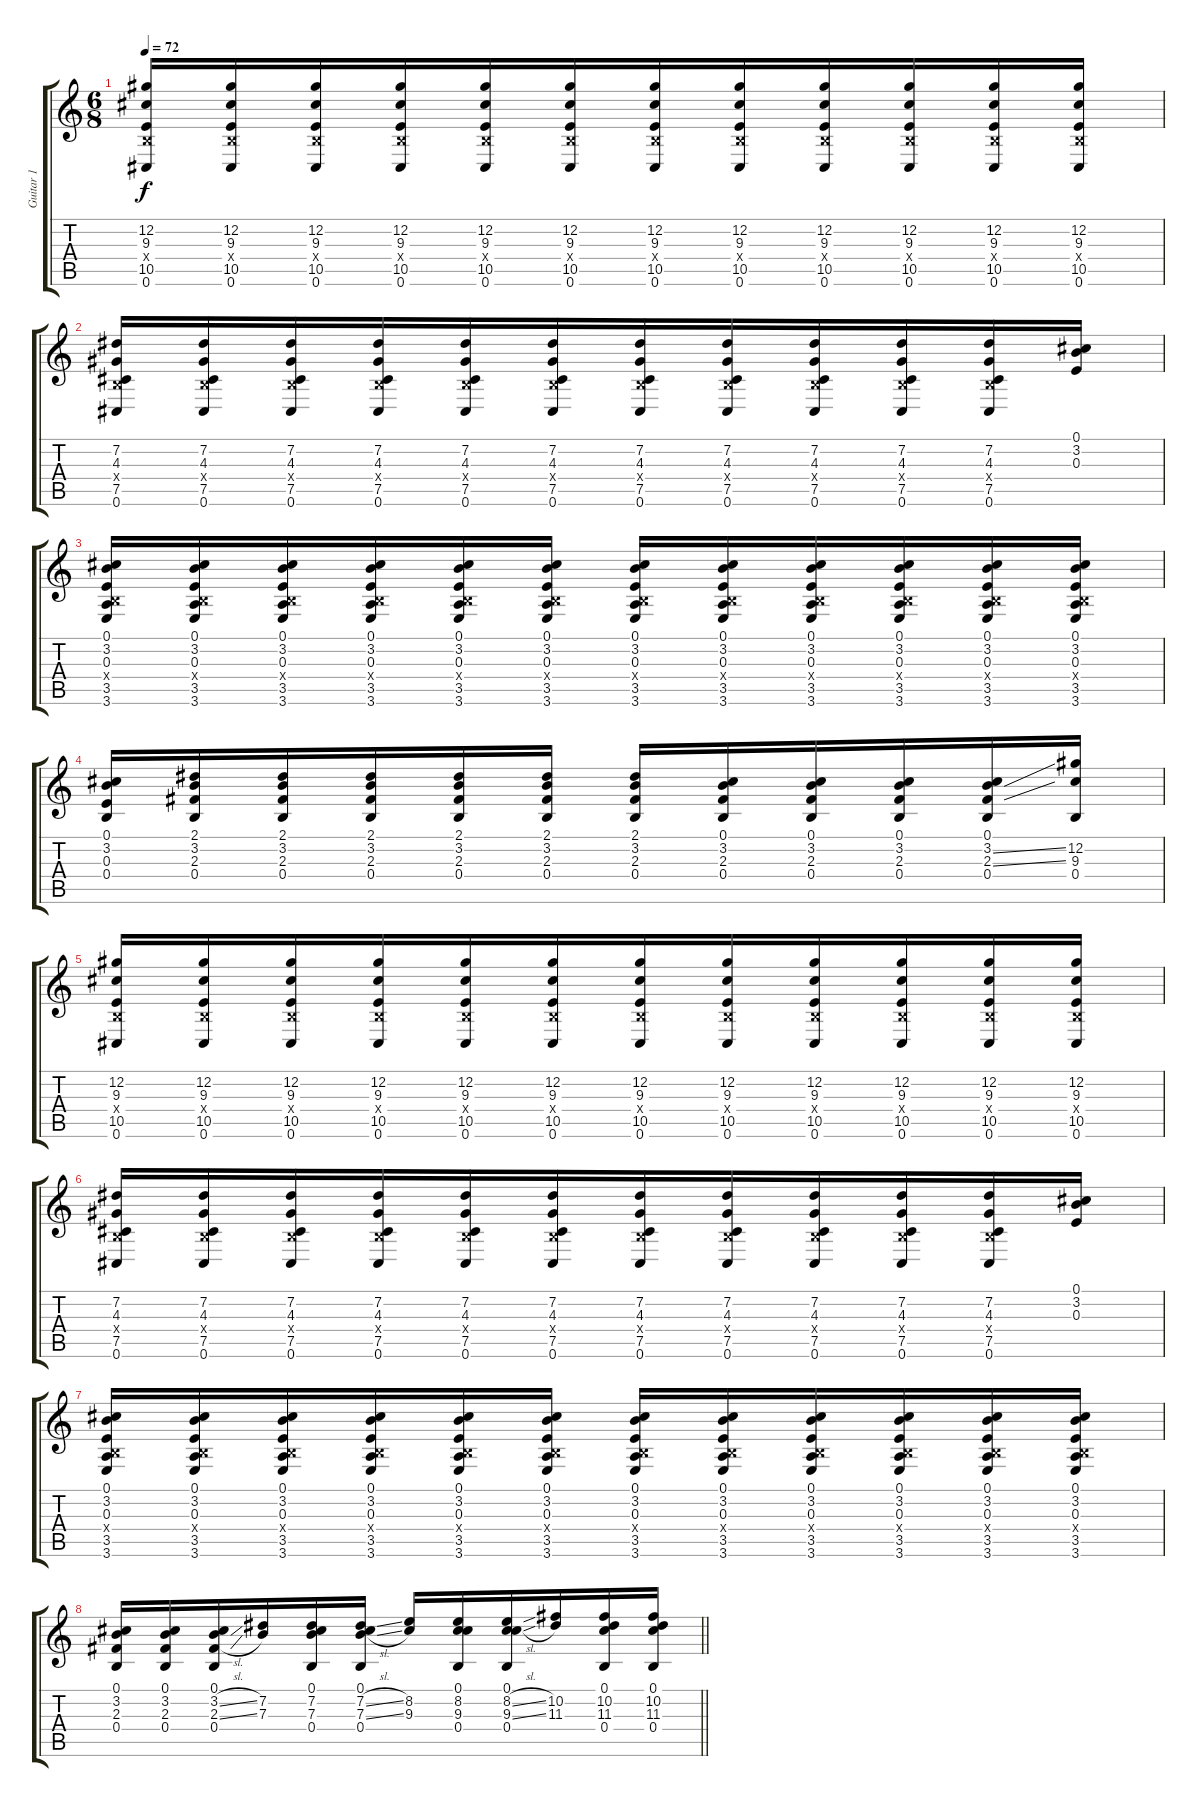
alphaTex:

\track ("Guitar 1" "Guitar 1") {instrument acousticguitarsteel}
\staff {score tabs}
\tuning (Db4 Ab3 E3 B2 Gb2 Db2) {hide}
\ts (6 8)
\tempo 72
\clef g2
\ks c
(12.2 9.3 0.4{x} 10.5 0.6).16{dy f beam merge} (12.2 9.3 0.4{x} 10.5 0.6).16{beam merge} (12.2 9.3 0.4{x} 10.5 0.6).16{beam merge} (12.2 9.3 0.4{x} 10.5 0.6).16{beam merge} (12.2 9.3 0.4{x} 10.5 0.6).16{beam merge} (12.2 9.3 0.4{x} 10.5 0.6).16{beam merge} (12.2 9.3 0.4{x} 10.5 0.6).16{beam merge} (12.2 9.3 0.4{x} 10.5 0.6).16{beam merge} (12.2 9.3 0.4{x} 10.5 0.6).16{beam merge} (12.2 9.3 0.4{x} 10.5 0.6).16{beam merge} (12.2 9.3 0.4{x} 10.5 0.6).16{beam merge} (12.2 9.3 0.4{x} 10.5 0.6).16 |
(7.2 4.3 0.4{x} 7.5 0.6).16 (7.2 4.3 0.4{x} 7.5 0.6).16 (7.2 4.3 0.4{x} 7.5 0.6).16 (7.2 4.3 0.4{x} 7.5 0.6).16{beam merge} (7.2 4.3 0.4{x} 7.5 0.6).16{beam merge} (7.2 4.3 0.4{x} 7.5 0.6).16{beam merge} (7.2 4.3 0.4{x} 7.5 0.6).16{beam merge} (7.2 4.3 0.4{x} 7.5 0.6).16 (7.2 4.3 0.4{x} 7.5 0.6).16 (7.2 4.3 0.4{x} 7.5 0.6).16 (7.2 4.3 0.4{x} 7.5 0.6).16 (0.1 3.2 0.3).16 |
(0.1 3.2 0.3 0.4{x} 3.5 3.6).16 (0.1 3.2 0.3 0.4{x} 3.5 3.6).16 (0.1 3.2 0.3 0.4{x} 3.5 3.6).16{beam merge} (0.1 3.2 0.3 0.4{x} 3.5 3.6).16 (0.1 3.2 0.3 0.4{x} 3.5 3.6).16{beam merge} (0.1 3.2 0.3 0.4{x} 3.5 3.6).16 (0.1 3.2 0.3 0.4{x} 3.5 3.6).16 (0.1 3.2 0.3 0.4{x} 3.5 3.6).16 (0.1 3.2 0.3 0.4{x} 3.5 3.6).16{beam merge} (0.1 3.2 0.3 0.4{x} 3.5 3.6).16 (0.1 3.2 0.3 0.4{x} 3.5 3.6).16 (0.1 3.2 0.3 0.4{x} 3.5 3.6).16 |
(0.1 3.2 0.3 0.4).16{beam merge} (2.1 3.2 2.3 0.4).16 (2.1 3.2 2.3 0.4).16 (2.1 3.2 2.3 0.4).16{beam merge} (2.1 3.2 2.3 0.4).16 (2.1 3.2 2.3 0.4).16 (2.1 3.2 2.3 0.4).16{beam merge} (0.1 3.2 2.3 0.4).16 (0.1 3.2 2.3 0.4).16 (0.1 3.2 2.3 0.4).16 (0.1 3.2{ss} 2.3{ss} 0.4).16 (12.2 9.3 0.4).16 |
(12.2 9.3 0.4{x} 10.5 0.6).16{beam merge} (12.2 9.3 0.4{x} 10.5 0.6).16{beam merge} (12.2 9.3 0.4{x} 10.5 0.6).16{beam merge} (12.2 9.3 0.4{x} 10.5 0.6).16{beam merge} (12.2 9.3 0.4{x} 10.5 0.6).16{beam merge} (12.2 9.3 0.4{x} 10.5 0.6).16{beam merge} (12.2 9.3 0.4{x} 10.5 0.6).16{beam merge} (12.2 9.3 0.4{x} 10.5 0.6).16{beam merge} (12.2 9.3 0.4{x} 10.5 0.6).16{beam merge} (12.2 9.3 0.4{x} 10.5 0.6).16{beam merge} (12.2 9.3 0.4{x} 10.5 0.6).16{beam merge} (12.2 9.3 0.4{x} 10.5 0.6).16 |
(7.2 4.3 0.4{x} 7.5 0.6).16 (7.2 4.3 0.4{x} 7.5 0.6).16 (7.2 4.3 0.4{x} 7.5 0.6).16 (7.2 4.3 0.4{x} 7.5 0.6).16{beam merge} (7.2 4.3 0.4{x} 7.5 0.6).16{beam merge} (7.2 4.3 0.4{x} 7.5 0.6).16{beam merge} (7.2 4.3 0.4{x} 7.5 0.6).16{beam merge} (7.2 4.3 0.4{x} 7.5 0.6).16 (7.2 4.3 0.4{x} 7.5 0.6).16 (7.2 4.3 0.4{x} 7.5 0.6).16 (7.2 4.3 0.4{x} 7.5 0.6).16 (0.1 3.2 0.3).16 |
(0.1 3.2 0.3 0.4{x} 3.5 3.6).16 (0.1 3.2 0.3 0.4{x} 3.5 3.6).16 (0.1 3.2 0.3 0.4{x} 3.5 3.6).16{beam merge} (0.1 3.2 0.3 0.4{x} 3.5 3.6).16 (0.1 3.2 0.3 0.4{x} 3.5 3.6).16{beam merge} (0.1 3.2 0.3 0.4{x} 3.5 3.6).16 (0.1 3.2 0.3 0.4{x} 3.5 3.6).16 (0.1 3.2 0.3 0.4{x} 3.5 3.6).16 (0.1 3.2 0.3 0.4{x} 3.5 3.6).16{beam merge} (0.1 3.2 0.3 0.4{x} 3.5 3.6).16 (0.1 3.2 0.3 0.4{x} 3.5 3.6).16 (0.1 3.2 0.3 0.4{x} 3.5 3.6).16 |
\barLineRight lightlight
(0.1 3.2 2.3 0.4).16{beam merge} (0.1 3.2 2.3 0.4).16 (0.1 3.2{sl} 2.3{sl} 0.4).16 (7.2 7.3).16{beam merge} (0.1 7.2 7.3 0.4).16{beam merge} (0.1 7.2{sl} 7.3{sl} 0.4).16 (8.2 9.3).16 (0.1 8.2 9.3 0.4).16 (0.1 8.2{sl} 9.3{sl} 0.4).16 (10.2 11.3).16{beam merge} (0.1 10.2 11.3 0.4).16{beam merge} (0.1 10.2 11.3 0.4).16
